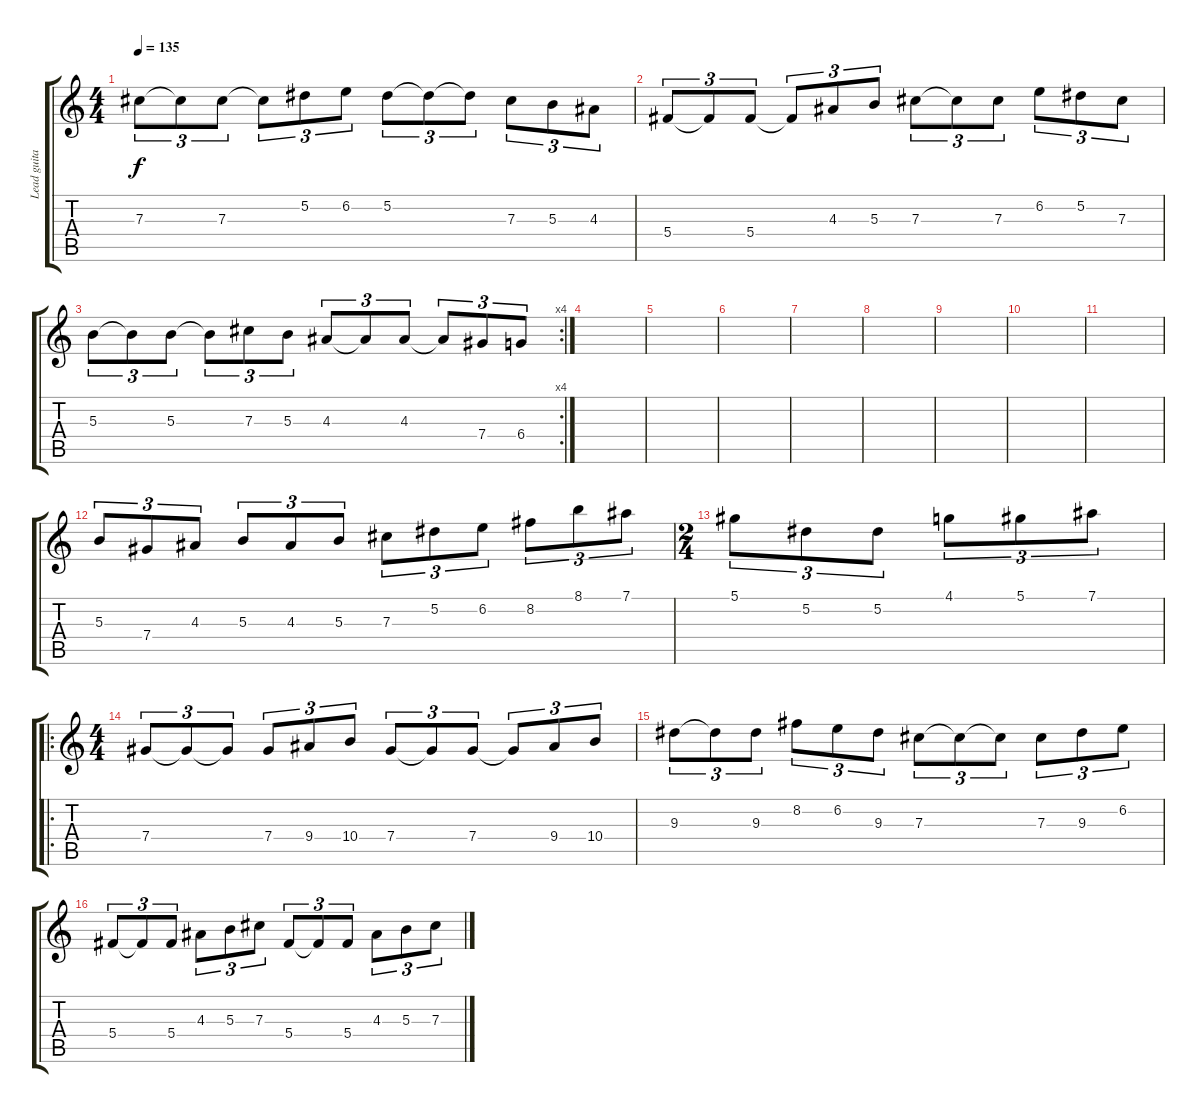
\track ("Lead guitar" "Lead guita") {instrument distortionguitar}
\staff {score tabs}
\tuning (Eb4 Bb3 Gb3 Db3 Ab2 Eb2) {hide}
\ts (4 4)
\tempo 135
\clef g2
\ks c
7.3.8{tu (3 2) dy f} 7.3{t}.8{tu (3 2)} 7.3.8{tu (3 2)} 7.3{t}.8{tu (3 2)} 5.2.8{tu (3 2)} 6.2.8{tu (3 2)} 5.2.8{tu (3 2)} 5.2{t}.8{tu (3 2)} 5.2{t}.8{tu (3 2)} 7.3.8{tu (3 2)} 5.3.8{tu (3 2)} 4.3.8{tu (3 2)} |
5.4.8{tu (3 2)} 5.4{t}.8{tu (3 2)} 5.4.8{tu (3 2)} 5.4{t}.8{tu (3 2)} 4.3.8{tu (3 2)} 5.3.8{tu (3 2)} 7.3.8{tu (3 2)} 7.3{t}.8{tu (3 2)} 7.3.8{tu (3 2)} 6.2.8{tu (3 2)} 5.2.8{tu (3 2)} 7.3.8{tu (3 2)} |
\rc 4
5.3.8{tu (3 2)} 5.3{t}.8{tu (3 2)} 5.3.8{tu (3 2)} 5.3{t}.8{tu (3 2)} 7.3.8{tu (3 2)} 5.3.8{tu (3 2)} 4.3.8{tu (3 2)} 4.3{t}.8{tu (3 2)} 4.3.8{tu (3 2)} 4.3{t}.8{tu (3 2)} 7.4.8{tu (3 2)} 6.4.8{tu (3 2)} |
|
|
|
|
|
|
|
|
5.3.8{tu (3 2)} 7.4.8{tu (3 2)} 4.3.8{tu (3 2)} 5.3.8{tu (3 2)} 4.3.8{tu (3 2)} 5.3.8{tu (3 2)} 7.3.8{tu (3 2)} 5.2.8{tu (3 2)} 6.2.8{tu (3 2)} 8.2.8{tu (3 2)} 8.1.8{tu (3 2)} 7.1.8{tu (3 2)} |
\ts (2 4)
5.1.8{tu (3 2)} 5.2.8{tu (3 2)} 5.2.8{tu (3 2)} 4.1.8{tu (3 2)} 5.1.8{tu (3 2)} 7.1.8{tu (3 2)} |
\ro
\ts (4 4)
7.4.8{tu (3 2)} 7.4{t}.8{tu (3 2)} 7.4{t}.8{tu (3 2)} 7.4.8{tu (3 2)} 9.4.8{tu (3 2)} 10.4.8{tu (3 2)} 7.4.8{tu (3 2)} 7.4{t}.8{tu (3 2)} 7.4.8{tu (3 2)} 7.4{t}.8{tu (3 2)} 9.4.8{tu (3 2)} 10.4.8{tu (3 2)} |
9.3.8{tu (3 2)} 9.3{t}.8{tu (3 2)} 9.3.8{tu (3 2)} 8.2.8{tu (3 2)} 6.2.8{tu (3 2)} 9.3.8{tu (3 2)} 7.3.8{tu (3 2)} 7.3{t}.8{tu (3 2)} 7.3{t}.8{tu (3 2)} 7.3.8{tu (3 2)} 9.3.8{tu (3 2)} 6.2.8{tu (3 2)} |
5.4.8{tu (3 2)} 5.4{t}.8{tu (3 2)} 5.4.8{tu (3 2)} 4.3.8{tu (3 2)} 5.3.8{tu (3 2)} 7.3.8{tu (3 2)} 5.4.8{tu (3 2)} 5.4{t}.8{tu (3 2)} 5.4.8{tu (3 2)} 4.3.8{tu (3 2)} 5.3.8{tu (3 2)} 7.3.8{tu (3 2)}
